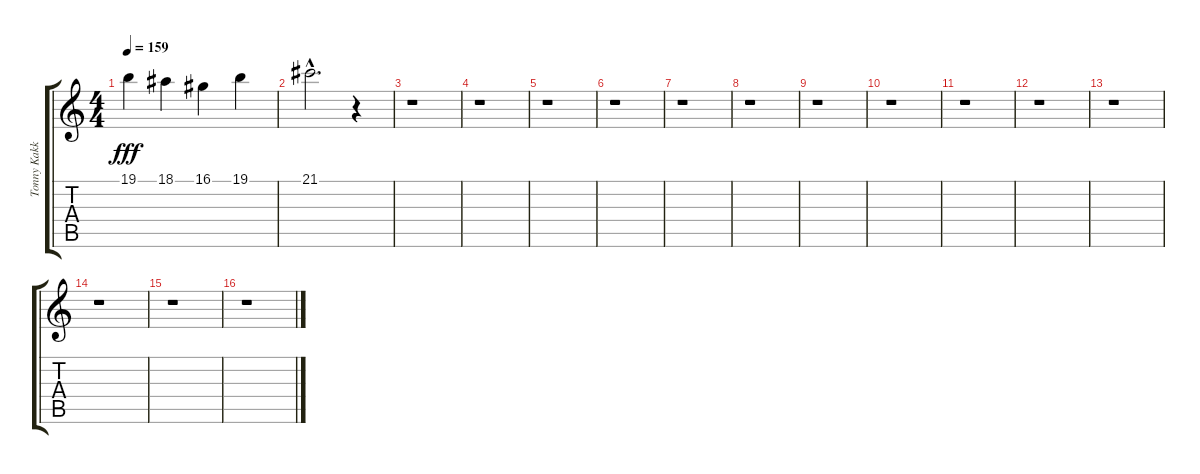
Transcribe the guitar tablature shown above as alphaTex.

\track ("Tonny Kakko" "Tonny Kakk") {instrument lead1square}
\staff {score tabs}
\tuning (E4 B3 G3 D3 A2 E2) {hide}
\ts (4 4)
\tempo 159
\clef g2
\ks c
19.1.4{dy fff} 18.1.4 16.1.4 19.1.4 |
21.1{hac}.2{d} r.4 |
r.1 |
r.1 |
r.1 |
r.1 |
r.1 |
r.1 |
r.1 |
r.1 |
r.1 |
r.1 |
r.1 |
r.1 |
r.1 |
r.1
